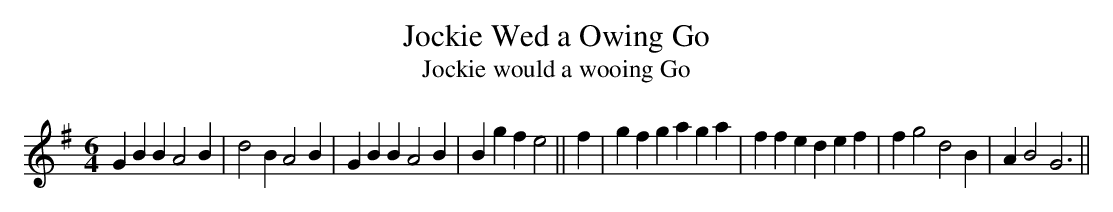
X:1
T: Jockie Wed a Owing Go
T: Jockie would a wooing Go
K:G
M:6/4
L:1/4
GBBA2B|d2BA2B|GBBA2B|Bgfe2||f|gfgaga|ffedef|fg2d2B|AB2G3||
